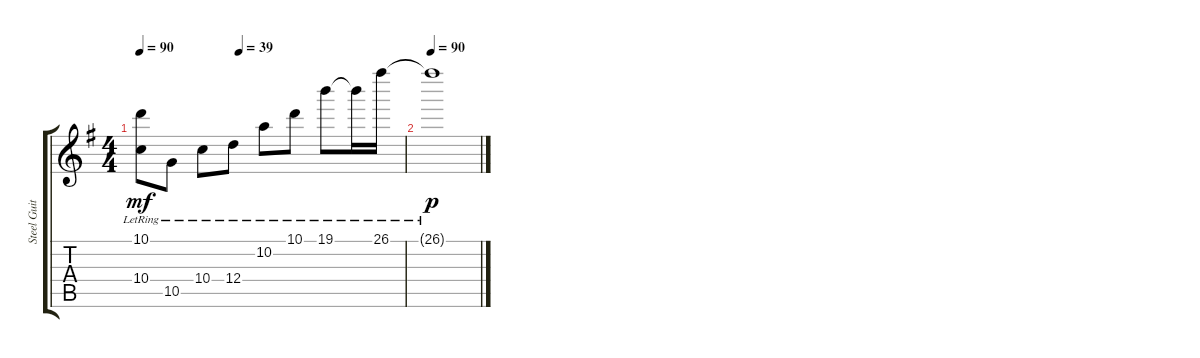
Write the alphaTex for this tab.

\track ("Steel Guitar" "Steel Guit") {instrument acousticguitarsteel}
\staff {score tabs}
\tuning (E4 B3 G3 D3 A2 E2) {hide}
\ts (4 4)
\tempo 90
\tempo (39 0.375)
\clef g2
\ks g
(10.1{lr} 10.4{lr}).8{dy mf} 10.5{lr}.8 10.4{lr}.8 12.4{lr}.8 10.2{lr}.8 10.1{lr}.8 19.1{lr}.8 19.1{lr t}.16 26.1{lr}.16 |
\tempo 90
26.1{lr t}.1{dy p}
